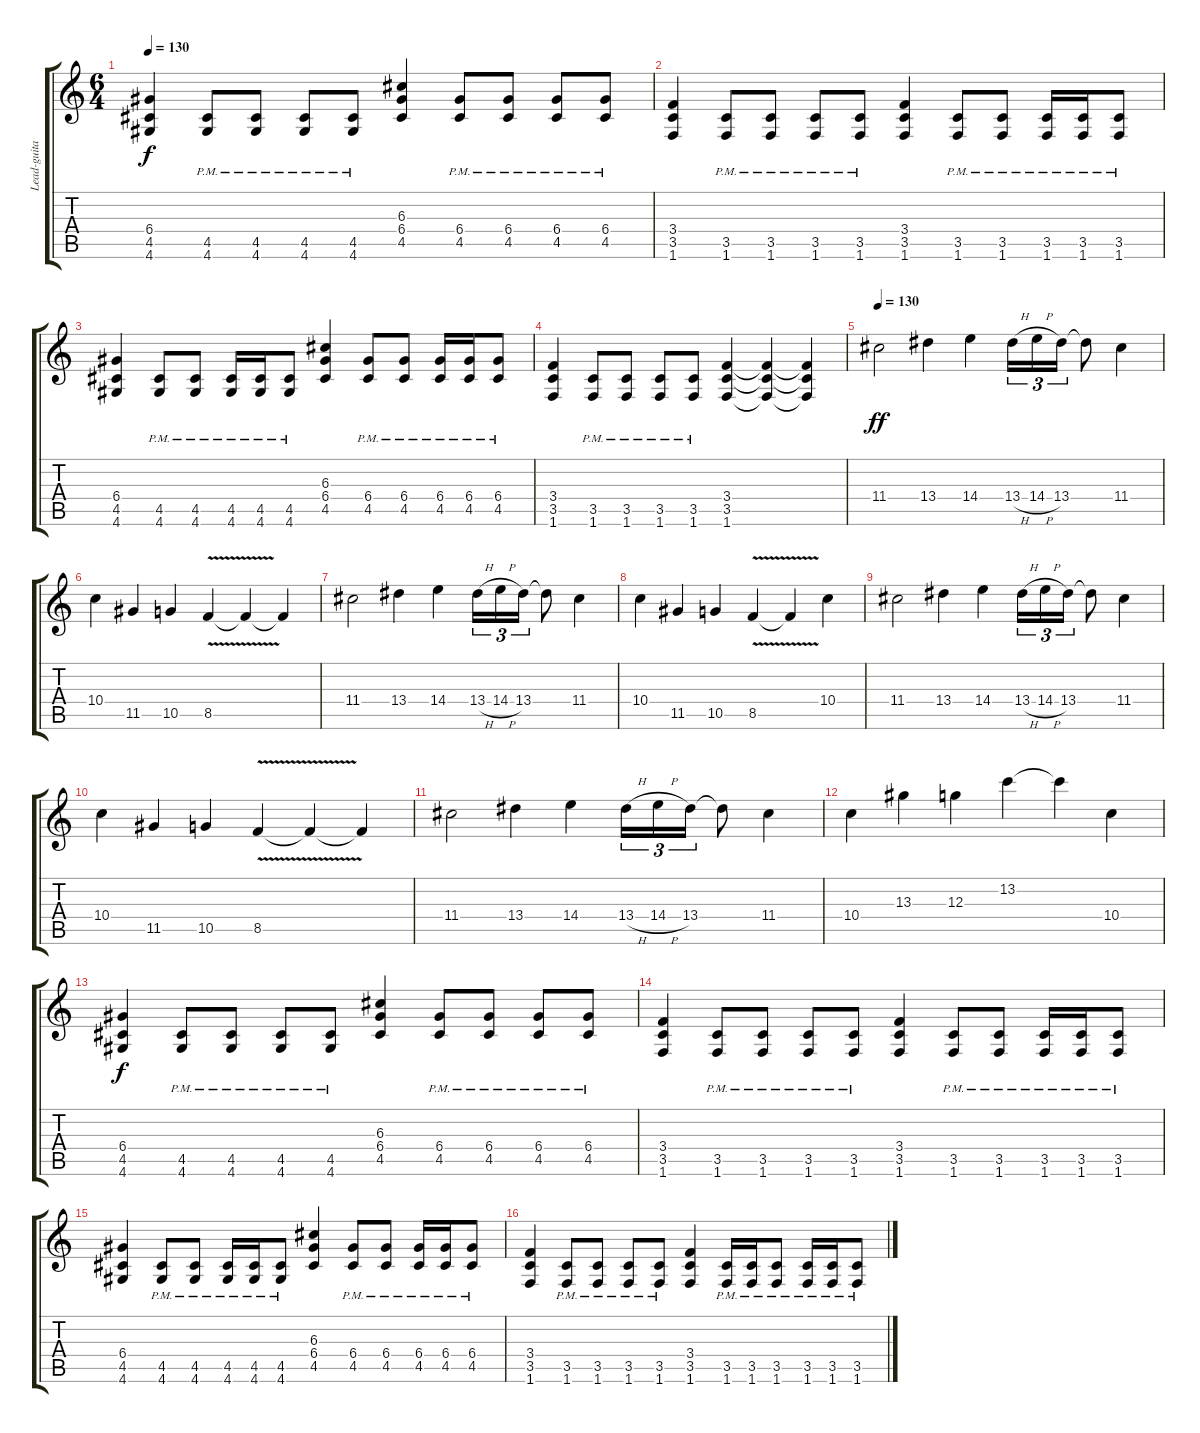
\track ("Lead-guitar - Galder" "Lead-guita") {instrument distortionguitar}
\staff {score tabs}
\tuning (E4 B3 G3 D3 A2 E2) {hide}
\ts (6 4)
\tempo 130
\clef g2
\ks c
(6.4 4.5 4.6).4{dy f} (4.5{pm} 4.6{pm}).8 (4.5{pm} 4.6{pm}).8 (4.5{pm} 4.6{pm}).8 (4.5{pm} 4.6{pm}).8 (6.3 6.4 4.5).4 (6.4{pm} 4.5{pm}).8 (6.4{pm} 4.5{pm}).8 (6.4{pm} 4.5{pm}).8 (6.4{pm} 4.5{pm}).8 |
(3.4 3.5 1.6).4 (3.5{pm} 1.6{pm}).8 (3.5{pm} 1.6{pm}).8 (3.5{pm} 1.6{pm}).8 (3.5{pm} 1.6{pm}).8 (3.4 3.5 1.6).4 (3.5{pm} 1.6{pm}).8 (3.5{pm} 1.6{pm}).8 (3.5{pm} 1.6{pm}).16 (3.5{pm} 1.6{pm}).16 (3.5{pm} 1.6{pm}).8 |
(6.4 4.5 4.6).4 (4.5{pm} 4.6{pm}).8 (4.5{pm} 4.6{pm}).8 (4.5{pm} 4.6{pm}).16 (4.5{pm} 4.6{pm}).16 (4.5{pm} 4.6{pm}).8 (6.3 6.4 4.5).4 (6.4{pm} 4.5{pm}).8 (6.4{pm} 4.5{pm}).8 (6.4{pm} 4.5{pm}).16 (6.4{pm} 4.5{pm}).16 (6.4{pm} 4.5{pm}).8 |
(3.4 3.5 1.6).4 (3.5{pm} 1.6{pm}).8 (3.5{pm} 1.6{pm}).8 (3.5{pm} 1.6{pm}).8 (3.5{pm} 1.6{pm}).8 (3.4 3.5 1.6).4 (3.4{t} 3.5{t} 1.6{t}).4 (3.4{t} 3.5{t} 1.6{t}).4 |
\tempo 130
11.4.2{dy ff} 13.4.4 14.4.4 13.4{h}.16{tu (3 2)} 14.4{h}.16{tu (3 2)} 13.4.16{tu (3 2)} 13.4{t}.8 11.4.4 |
10.4.4 11.5.4 10.5.4 8.5{v}.4 8.5{t}.4 8.5{t}.4 |
11.4.2 13.4.4 14.4.4 13.4{h}.16{tu (3 2)} 14.4{h}.16{tu (3 2)} 13.4.16{tu (3 2)} 13.4{t}.8 11.4.4 |
10.4.4 11.5.4 10.5.4 8.5{v}.4 8.5{t}.4 10.4.4 |
11.4.2 13.4.4 14.4.4 13.4{h}.16{tu (3 2)} 14.4{h}.16{tu (3 2)} 13.4.16{tu (3 2)} 13.4{t}.8 11.4.4 |
10.4.4 11.5.4 10.5.4 8.5{v}.4 8.5{t}.4 8.5{t}.4 |
11.4.2 13.4.4 14.4.4 13.4{h}.16{tu (3 2)} 14.4{h}.16{tu (3 2)} 13.4.16{tu (3 2)} 13.4{t}.8 11.4.4 |
10.4.4 13.3.4 12.3.4 13.2.4 13.2{t}.4 10.4.4 |
(6.4 4.5 4.6).4{dy f} (4.5{pm} 4.6{pm}).8 (4.5{pm} 4.6{pm}).8 (4.5{pm} 4.6{pm}).8 (4.5{pm} 4.6{pm}).8 (6.3 6.4 4.5).4 (6.4{pm} 4.5{pm}).8 (6.4{pm} 4.5{pm}).8 (6.4{pm} 4.5{pm}).8 (6.4{pm} 4.5{pm}).8 |
(3.4 3.5 1.6).4 (3.5{pm} 1.6{pm}).8 (3.5{pm} 1.6{pm}).8 (3.5{pm} 1.6{pm}).8 (3.5{pm} 1.6{pm}).8 (3.4 3.5 1.6).4 (3.5{pm} 1.6{pm}).8 (3.5{pm} 1.6{pm}).8 (3.5{pm} 1.6{pm}).16 (3.5{pm} 1.6{pm}).16 (3.5{pm} 1.6{pm}).8 |
(6.4 4.5 4.6).4 (4.5{pm} 4.6{pm}).8 (4.5{pm} 4.6{pm}).8 (4.5{pm} 4.6{pm}).16 (4.5{pm} 4.6{pm}).16 (4.5{pm} 4.6{pm}).8 (6.3 6.4 4.5).4 (6.4{pm} 4.5{pm}).8 (6.4{pm} 4.5{pm}).8 (6.4{pm} 4.5{pm}).16 (6.4{pm} 4.5{pm}).16 (6.4{pm} 4.5{pm}).8 |
(3.4 3.5 1.6).4 (3.5{pm} 1.6{pm}).8 (3.5{pm} 1.6{pm}).8 (3.5{pm} 1.6{pm}).8 (3.5{pm} 1.6{pm}).8 (3.4 3.5 1.6).4 (3.5{pm} 1.6{pm}).16 (3.5{pm} 1.6{pm}).16 (3.5{pm} 1.6{pm}).8 (3.5{pm} 1.6{pm}).16 (3.5{pm} 1.6{pm}).16 (3.5{pm} 1.6{pm}).8
